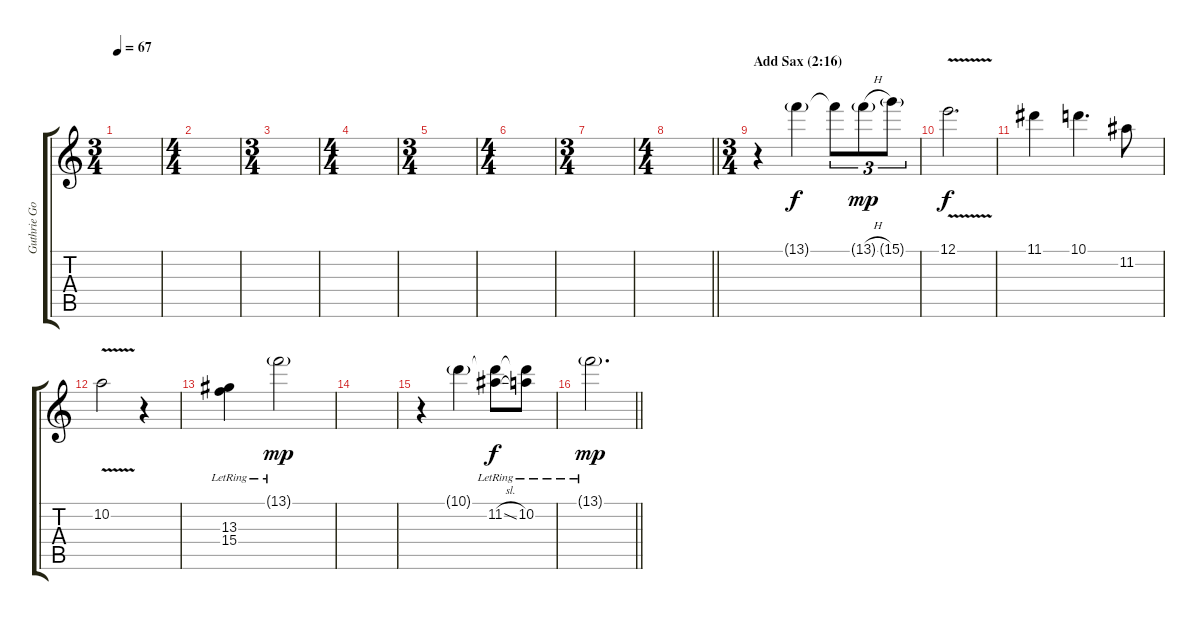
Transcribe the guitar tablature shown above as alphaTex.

\track ("Guthrie Govan" "Guthrie Go") {instrument electricguitarjazz}
\staff {score tabs}
\tuning (E4 B3 G3 D3 A2 E2) {hide}
\ts (3 4)
\tempo 67
\clef g2
\ks c
|
\ts (4 4)
|
\ts (3 4)
|
\ts (4 4)
|
\ts (3 4)
|
\ts (4 4)
|
\ts (3 4)
|
\ts (4 4)
\barLineRight lightlight
|
\ts (3 4)
\section ("" "Add Sax (2:16)")
r.4 13.1{g}.4 13.1{t}.8{tu (3 2) dy f} 13.1{h g}.8{tu (3 2) dy mp} 15.1{g}.8{tu (3 2)} |
12.1{v}.2{d dy f} |
11.1.4 10.1.4{d} 11.2.8 |
10.2{v}.2 r.4 |
(13.3 15.4{lr}).4 13.1{g lr}.2{dy mp} |
|
r.4 10.1{g}.4 (10.1{t} 11.2{sl lr}).8{dy f} (10.1{t} 10.2{lr}).8 |
\barLineRight lightlight
13.1{g lr}.2{d dy mp}
